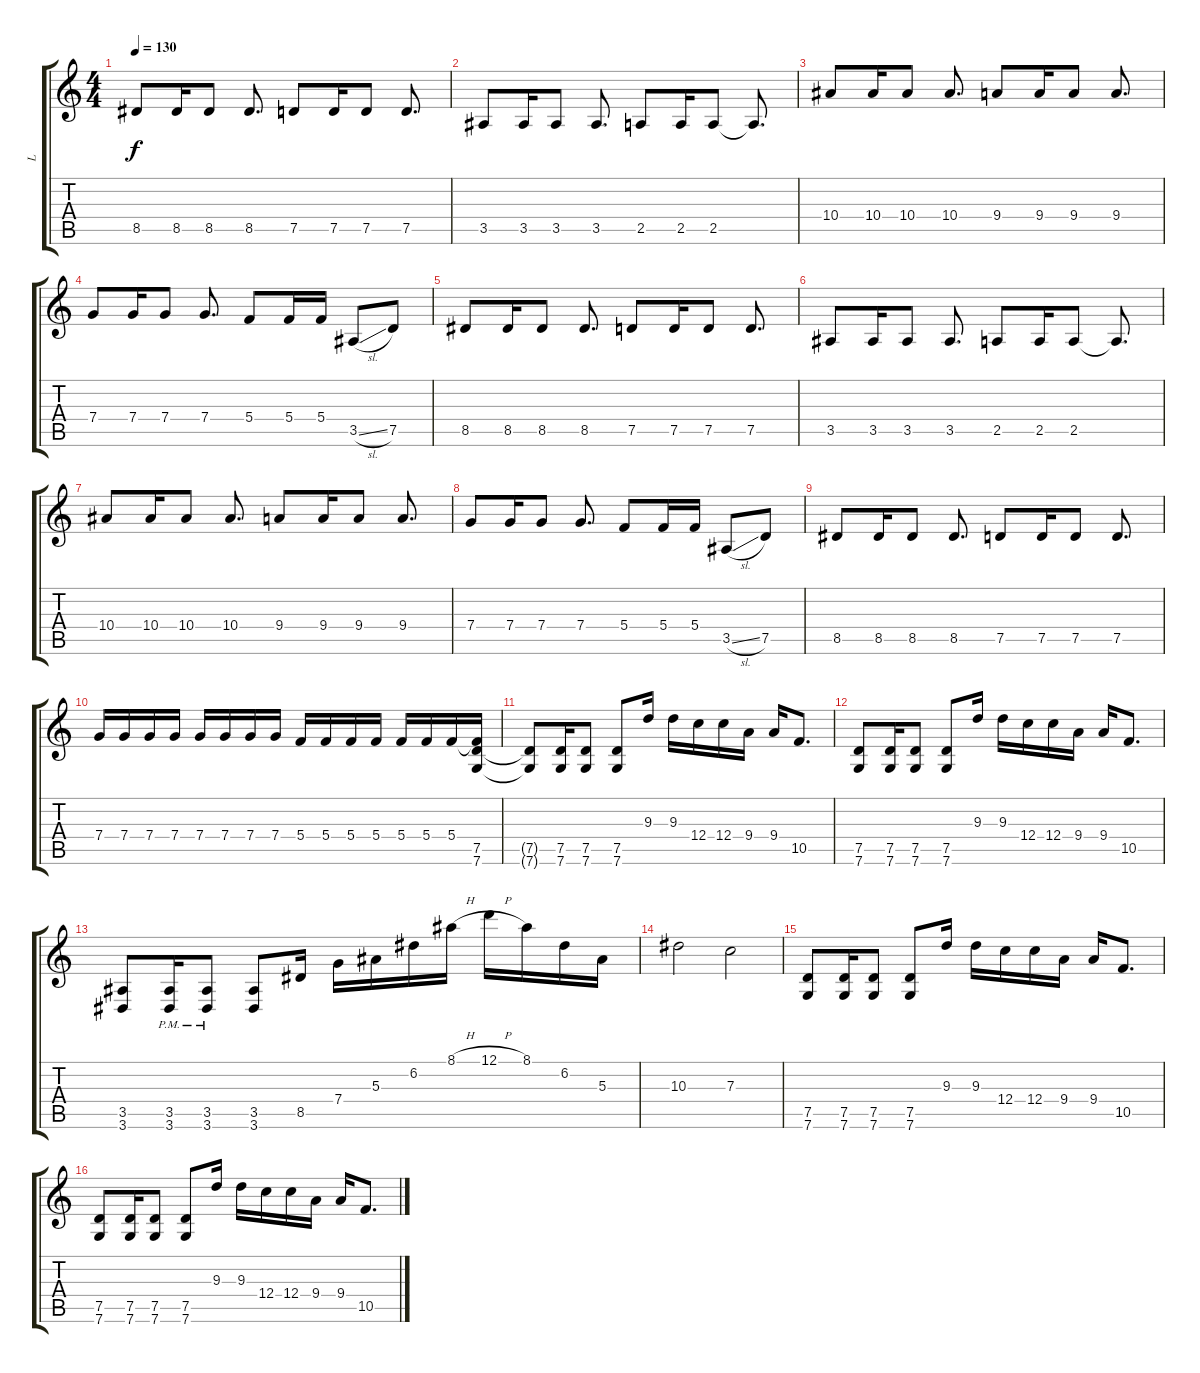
\track ("L" "L") {instrument distortionguitar}
\staff {score tabs}
\tuning (D4 A3 F3 C3 G2 C2) {hide}
\ts (4 4)
\tempo 130
\clef g2
\ks c
8.5.8{dy f} 8.5.16 8.5.8 8.5.8{d} 7.5.8 7.5.16 7.5.8 7.5.8{d} |
3.5.8 3.5.16 3.5.8 3.5.8{d} 2.5.8 2.5.16 2.5.8 2.5{t}.8{d} |
10.4.8 10.4.16 10.4.8 10.4.8{d} 9.4.8 9.4.16 9.4.8 9.4.8{d} |
7.4.8 7.4.16 7.4.8 7.4.8{d} 5.4.8 5.4.16 5.4.16 3.5{sl}.8 7.5.8 |
8.5.8 8.5.16 8.5.8 8.5.8{d} 7.5.8 7.5.16 7.5.8 7.5.8{d} |
3.5.8 3.5.16 3.5.8 3.5.8{d} 2.5.8 2.5.16 2.5.8 2.5{t}.8{d} |
10.4.8 10.4.16 10.4.8 10.4.8{d} 9.4.8 9.4.16 9.4.8 9.4.8{d} |
7.4.8 7.4.16 7.4.8 7.4.8{d} 5.4.8 5.4.16 5.4.16 3.5{sl}.8 7.5.8 |
8.5.8 8.5.16 8.5.8 8.5.8{d} 7.5.8 7.5.16 7.5.8 7.5.8{d} |
7.4.16 7.4.16 7.4.16 7.4.16 7.4.16 7.4.16 7.4.16 7.4.16 5.4.16 5.4.16 5.4.16 5.4.16 5.4.16 5.4.16 5.4.16 (5.4{t} 7.5 7.6).16{instrument distortionguitar} |
(7.5{t} 7.6{t}).8 (7.5 7.6).16 (7.5 7.6).8 (7.5 7.6).8 9.3.16 9.3.16 12.4.16 12.4.16 9.4.16 9.4.16 10.5.8{d} |
(7.5 7.6).8 (7.5 7.6).16 (7.5 7.6).8 (7.5 7.6).8 9.3.16 9.3.16 12.4.16 12.4.16 9.4.16 9.4.16 10.5.8{d} |
(3.5 3.6).8 (3.5{pm} 3.6{pm}).16 (3.5{pm} 3.6{pm}).8 (3.5 3.6).8 8.5.16 7.4.16 5.3.16 6.2.16 8.1{h}.16 12.1{h}.16 8.1.16 6.2.16 5.3.16 |
10.3.2 7.3.2 |
(7.5 7.6).8 (7.5 7.6).16 (7.5 7.6).8 (7.5 7.6).8 9.3.16 9.3.16 12.4.16 12.4.16 9.4.16 9.4.16 10.5.8{d} |
(7.5 7.6).8 (7.5 7.6).16 (7.5 7.6).8 (7.5 7.6).8 9.3.16 9.3.16 12.4.16 12.4.16 9.4.16 9.4.16 10.5.8{d}
